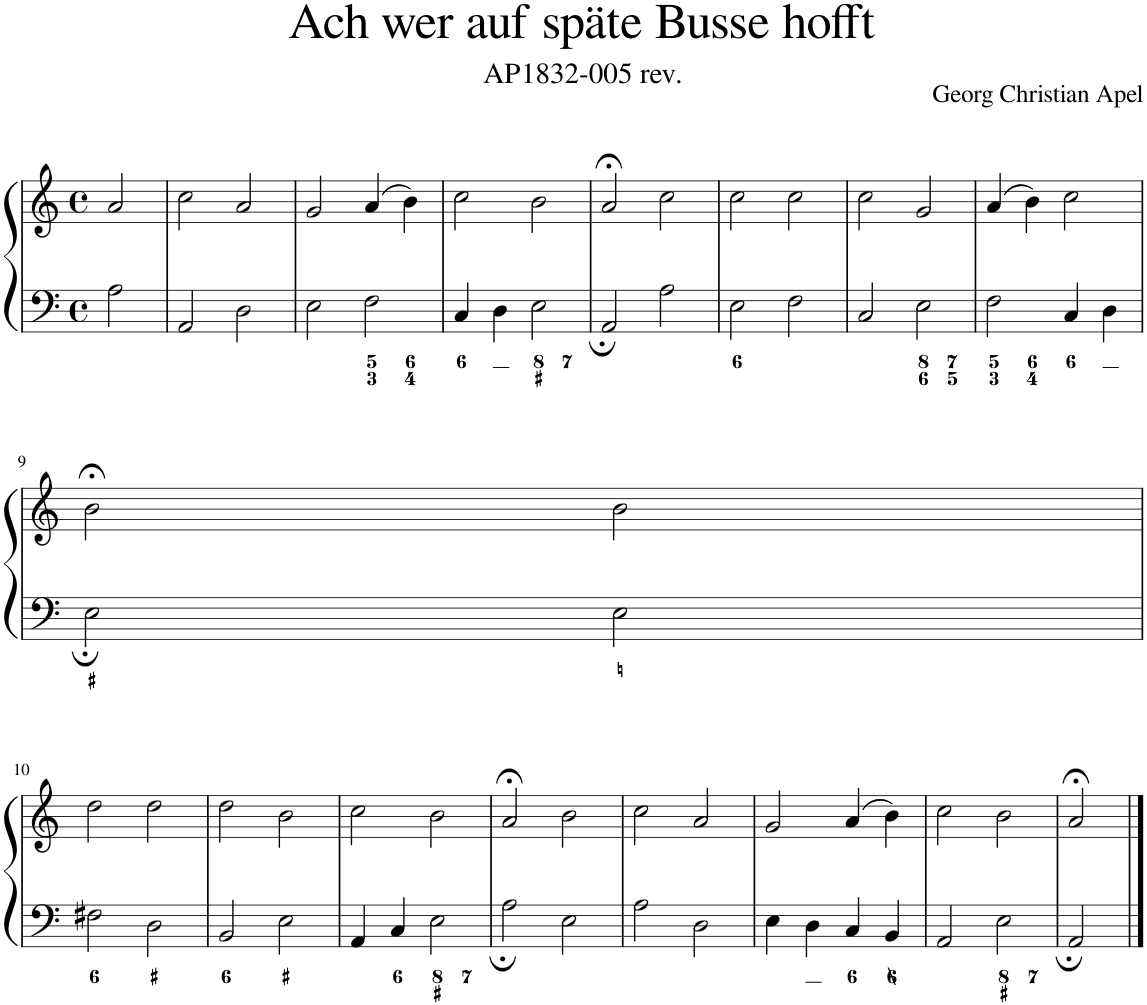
**kern	**kern
*part1	*part1
*staff2	*staff1
*I"Piano	*
*I'Pno.	*
*clefF4	*clefG2
*k[]	*k[]
*M4/4	*M4/4
*met(c)	*met(c)
=1	=1
2A\	2a/
=2	=2
2AA/	2cc\
2D\	2a/
=3	=3
2E\	2g/
2F\	(4a/
.	4b\)
=4	=4
4C/	2cc\
4D\	.
2E\	2b\
=5	=5
2AA/	2a;</
2A\	2cc\
=6	=6
2E\	2cc\
2F\	2cc\
=7	=7
2C/	2cc\
2E\	2g/
=8	=8
2F\	(4a/
.	4b\)
4C/	2cc\
4D\	.
!!LO:LB:g=z
=9	=9
2E\	2b;<\
2E\	2b\
!!LO:LB:g=z
=10	=10
2F#X\	2dd\
2D\	2dd\
=11	=11
2BB/	2dd\
2E\	2b\
=12	=12
4AA/	2cc\
4C/	.
2E\	2b\
=13	=13
2A\	2a;</
2E\	2b\
=14	=14
2A\	2cc\
2D\	2a/
=15	=15
4E\	2g/
4D\	.
4C/	(4a/
4BB/	4b\)
=16	=16
2AA/	2cc\
2E\	2b\
=17	=17
2AA/	2a;</
==	==
*-	*-
